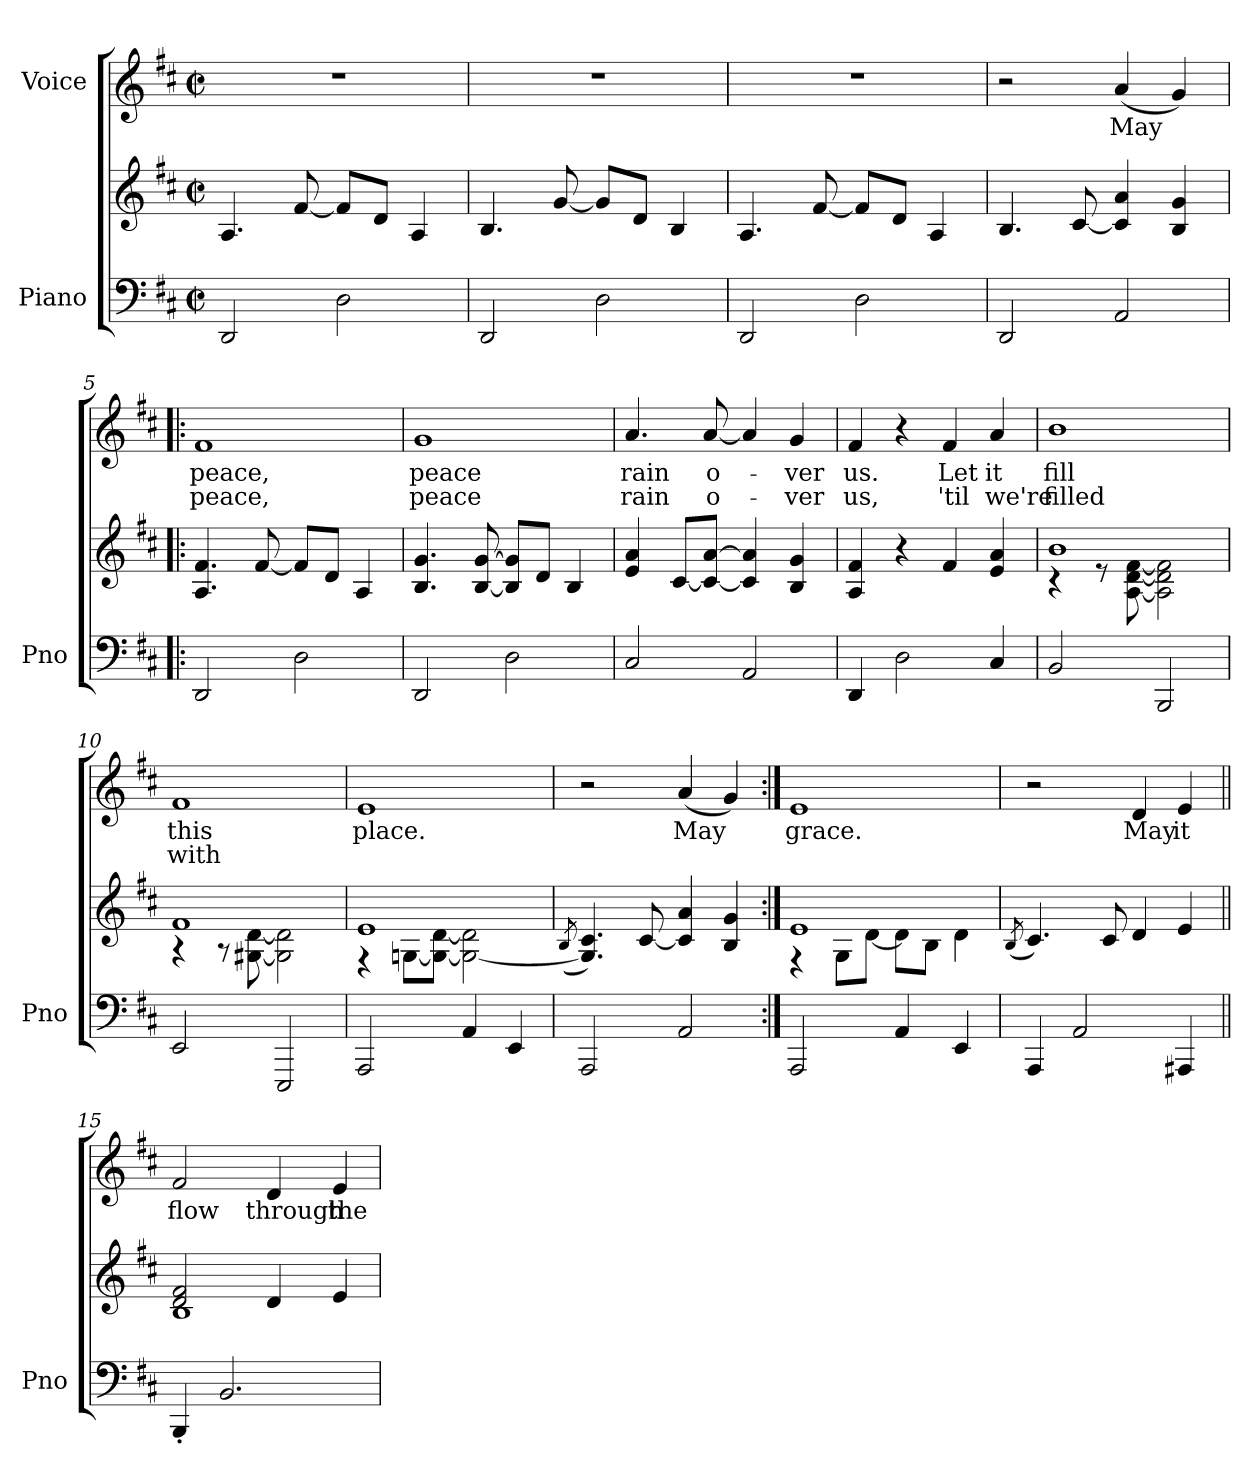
**kern	**kern	**kern	**text	**text
*part2	*part2	*part1	*part1	*part1
*staff3	*staff2	*staff1	*staff1	*staff1
*I"Piano	*	*I"Voice	*	*
*I'Pno	*	*	*	*
*clefF4	*clefG2	*clefG2	*	*
*k[f#c#]	*k[f#c#]	*k[f#c#]	*	*
*D:	*D:	*D:	*	*
*M2/2	*M2/2	*M2/2	*	*
*met(c|)	*met(c|)	*met(c|)	*	*
*MM174	*MM174	*MM174	*	*
=1	=1	=1	=1	=1
2DD/	4.A/	1r	.	.
.	[<8f#/	.	.	.
2D\	8f#/L]	.	.	.
.	8d/J	.	.	.
.	4A/	.	.	.
=2	=2	=2	=2	=2
2DD/	4.B/	1r	.	.
.	[<8g/	.	.	.
2D\	8g/L]	.	.	.
.	8d/J	.	.	.
.	4B/	.	.	.
=3	=3	=3	=3	=3
2DD/	4.A/	1r	.	.
.	[<8f#/	.	.	.
2D\	8f#/L]	.	.	.
.	8d/J	.	.	.
.	4A/	.	.	.
=4	=4	=4	=4	=4
2DD/	4.B/	2r	.	.
.	[<8c#/	.	.	.
!	!	!	!LO:LY:b	!
2AA/	4c#/] 4a/	(<4a/	May	.
.	4B/ 4g/	4g/)	.	.
!!LO:LB:g=z
=5!|:	=5!|:	=5!|:	=5!|:	=5!|:
!	!	!	!LO:LY:b	!LO:LY:b
2DD/	4.A/ 4.f#/	1f#	peace,	peace,
.	[<8f#/	.	.	.
2D\	8f#/L]	.	.	.
.	8d/J	.	.	.
.	4A/	.	.	.
=6	=6	=6	=6	=6
!	!	!	!LO:LY:b	!LO:LY:b
2DD/	4.B/ 4.g/	1g	peace	peace
.	[<8B/ [>8g/	.	.	.
2D\	8B/] 8g/]L	.	.	.
.	8d/J	.	.	.
.	4B/	.	.	.
=7	=7	=7	=7	=7
!	!	!	!LO:LY:b	!LO:LY:b
2C#/	4e/ 4a/	4.a/	rain	rain
.	[<8c#/L	.	.	.
!	!	!	!LO:LY:b	!LO:LY:b
.	8c#/_ [>8a/J	[<8a/	o-	o-
2AA/	4c#/] 4a/]	4a/]	.	.
!	!	!	!LO:LY:b	!LO:LY:b
.	4B/ 4g/	4g/	-ver	-ver
=8	=8	=8	=8	=8
!	!	!	!LO:LY:b	!LO:LY:b
4DD/	4A/ 4f#/	4f#/	us.	us,
2D\	4r	4r	.	.
!	!	!	!LO:LY:b	!LO:LY:b
.	4f#/	4f#/	Let	'til
!	!	!	!LO:LY:b	!LO:LY:b
4C#/	4e/ 4a/	4a/	it	we're
!!LO:LB:g=z
=9	=9	=9	=9	=9
*	*^	*	*	*
!	!	!	!	!LO:LY:b	!LO:LY:b
2BB/	1b	4r	1b	fill	filled
.	.	8r	.	.	.
.	.	[<8A\ [<8d\ [<8f#\	.	.	.
2BBB/	.	2A\] 2d\] 2f#\]	.	.	.
=10	=10	=10	=10	=10	=10
!	!	!	!	!LO:LY:b	!LO:LY:b
2EE/	1f#	4r	1f#	this	with
.	.	8r	.	.	.
.	.	[<8G#X\ [<8d\	.	.	.
2EEE/	.	2G#\] 2d\]	.	.	.
=11	=11	=11	=11	=11	=11
!	!	!	!	!LO:LY:b	!
2AAA/	1e	4r	1e	place.	.
.	.	[<8Gn\L	.	.	.
.	.	8G\_ [<8d\J	.	.	.
4AA/	.	2G\_ 2d\]	.	.	.
4EE/	.	.	.	.	.
*	*v	*v	*	*	*
=12	=12	=12	=12	=12
.	(>8qB/	.	.	.
2AAA/	4.G/] 4.c#/)	2r	.	.
.	[<8c#/	.	.	.
!	!	!	!LO:LY:b	!
2AA/	4c#/] 4a/	(<4a/	May	.
.	4B/ 4g/	4g/)	.	.
=13:|!	=13:|!	=13:|!	=13:|!	=13:|!
*	*^	*	*	*
!	!	!	!	!LO:LY:b	!
2AAA/	1e	4r	1e	grace.	.
.	.	8G\L	.	.	.
.	.	[<8d\J	.	.	.
4AA/	.	8d\L]	.	.	.
.	.	8B\J	.	.	.
4EE/	.	4d\	.	.	.
*	*v	*v	*	*	*
!!LO:PB:g=z
=14	=14	=14	=14	=14
.	(<8qB/	.	.	.
4AAA/	4.c#/)	2r	.	.
2AA/	.	.	.	.
.	8c#/	.	.	.
!	!	!	!LO:LY:b	!
.	4d/	4d/	May	.
!	!	!	!LO:LY:b	!
4AAA#X/	4e/	4e/	it	.
=15||	=15||	=15||	=15||	=15||
*	*^	*	*	*
!	!	!	!	!LO:LY:b	!
4BBB'/	2d/ 2f#/	1B	2f#/	flow	.
2.BB/	.	.	.	.	.
!	!	!	!	!LO:LY:b	!
.	4d/	.	4d/	through	.
!	!	!	!	!LO:LY:b	!
.	4e/	.	4e/	the	.
*	*v	*v	*	*	*
=	=	=	=	=
*-	*-	*-	*-	*-
